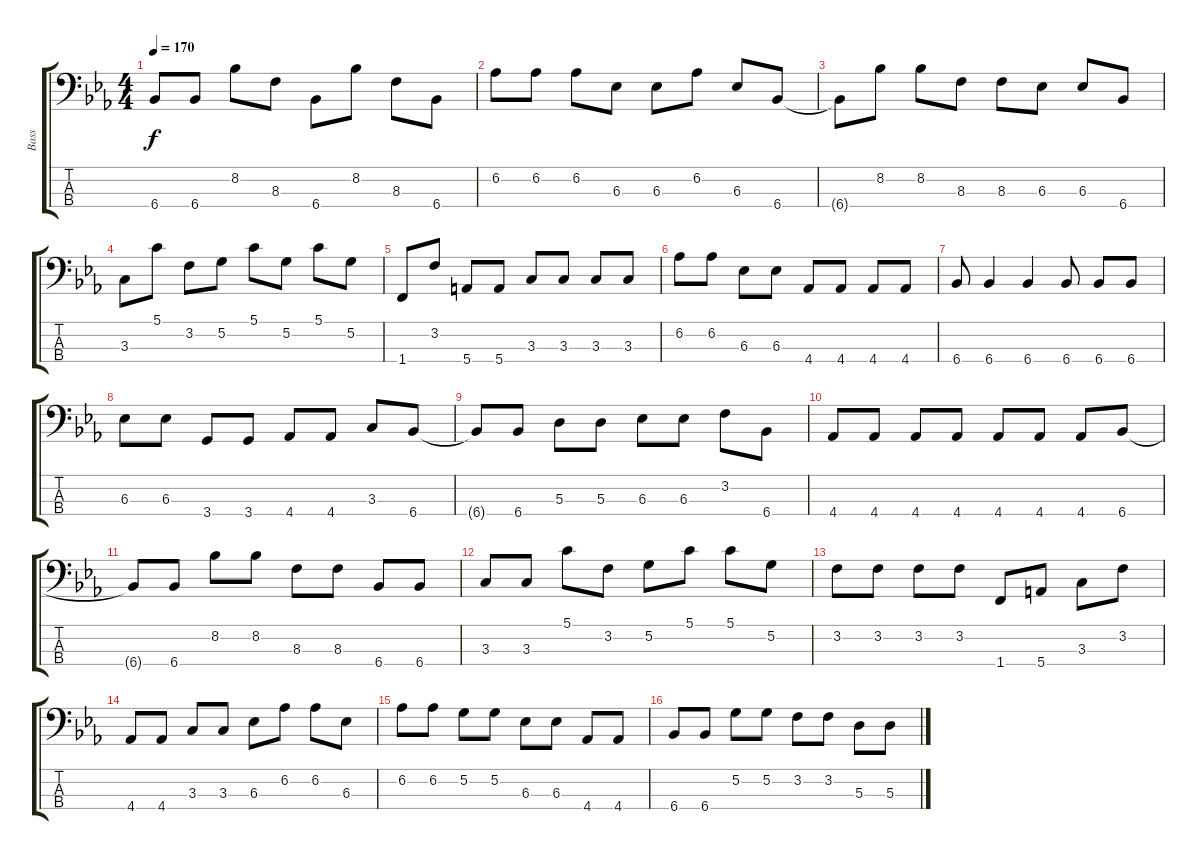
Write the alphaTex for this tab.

\track ("Bass" "Bass") {solo instrument electricbassfinger}
\staff {score tabs}
\tuning (G2 D2 A1 E1) {hide}
\ts (4 4)
\tempo 170
\clef f4
\ks eb
6.4{t}.8{dy f} 6.4.8 8.2.8 8.3.8 6.4.8 8.2.8 8.3.8 6.4.8 |
6.2.8 6.2.8 6.2.8 6.3.8 6.3.8 6.2.8 6.3.8 6.4.8 |
6.4{t}.8 8.2.8 8.2.8 8.3.8 8.3.8 6.3.8 6.3.8 6.4.8 |
3.3.8 5.1.8 3.2.8 5.2.8 5.1.8 5.2.8 5.1.8 5.2.8 |
1.4.8 3.2.8 5.4.8 5.4.8 3.3.8 3.3.8 3.3.8 3.3.8 |
6.2.8 6.2.8 6.3.8 6.3.8 4.4.8 4.4.8 4.4.8 4.4.8 |
6.4.8 6.4.4 6.4.4 6.4.8 6.4.8 6.4.8 |
6.3.8 6.3.8 3.4.8 3.4.8 4.4.8 4.4.8 3.3.8 6.4.8 |
6.4{t}.8 6.4.8 5.3.8 5.3.8 6.3.8 6.3.8 3.2.8 6.4.8 |
4.4.8 4.4.8 4.4.8 4.4.8 4.4.8 4.4.8 4.4.8 6.4.8 |
6.4{t}.8 6.4.8 8.2.8 8.2.8 8.3.8 8.3.8 6.4.8 6.4.8 |
3.3.8 3.3.8 5.1.8 3.2.8 5.2.8 5.1.8 5.1.8 5.2.8 |
3.2.8 3.2.8 3.2.8 3.2.8 1.4.8 5.4.8 3.3.8 3.2.8 |
4.4.8 4.4.8 3.3.8 3.3.8 6.3.8 6.2.8 6.2.8 6.3.8 |
6.2.8 6.2.8 5.2.8 5.2.8 6.3.8 6.3.8 4.4.8 4.4.8 |
6.4.8 6.4.8 5.2.8 5.2.8 3.2.8 3.2.8 5.3.8 5.3.8
